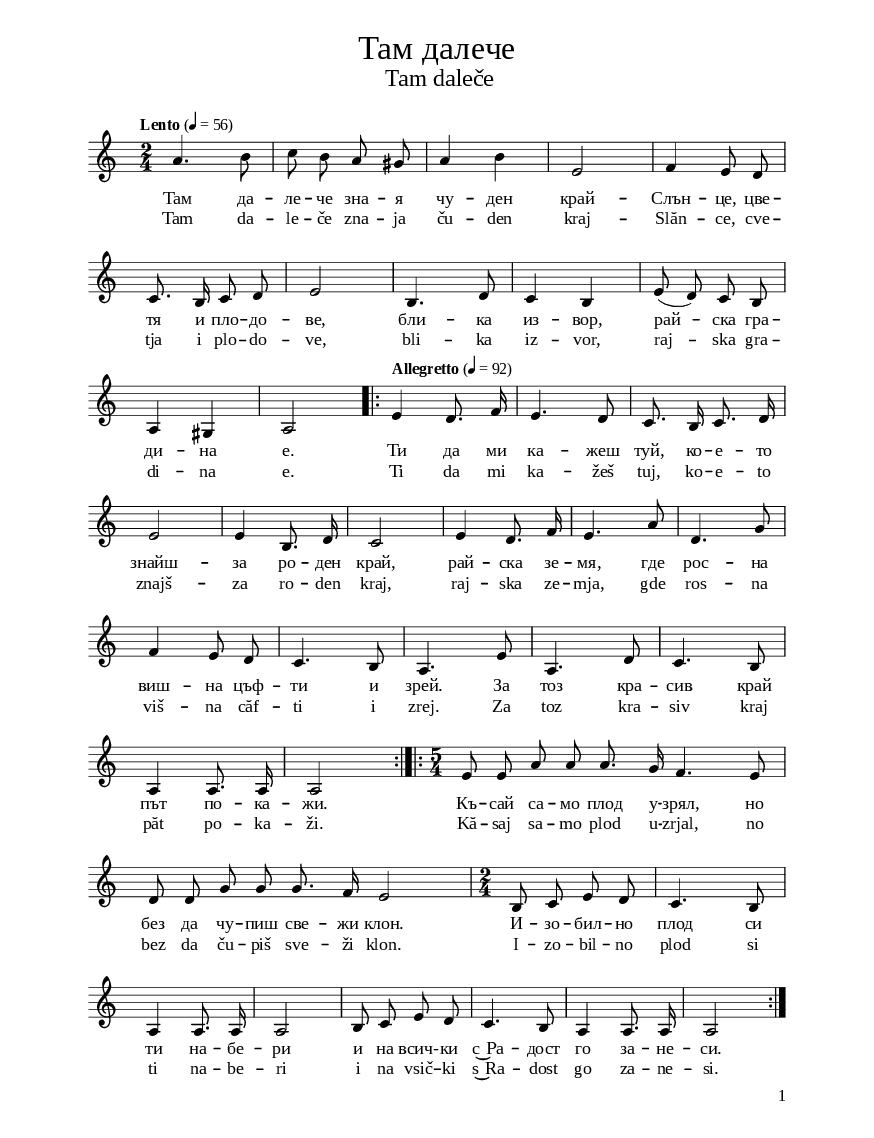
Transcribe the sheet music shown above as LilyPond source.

\version "2.24.1"

\include "include/globals.ily"

\bookpart {
  \label #'ref117
  \tocItem \markup "Там далече –  Tam daleče "
  \include "include/bookpart-paper.ily"
  \score {
    \include "include/score-layout.ily"

    \new Voice \absolute {
      \clef treble
      \key a \minor
      \time 2/4
      \tempoFunc "Lento" 4 "56"
      \autoBeamOff
      a'4. b'8 |  c''8 b'8 a'8 gis'8 | a'4 b'4 | e'2 |  f'4 e'8 d'8 \break |


      c'8. b16 c'8 d'8 | e'2 | b4. d'8 | c'4 b4 | e'8 ( d'8 ) c'8 b8 \break |


      a4 gis4 | a2 \bar ".|:"
      | \tempoFunc "Allegretto" 4 "92" | e'4 d'8. f'16 | e'4. d'8 |c'8. b16 c'8. d'16 \break |

      e'2 | e'4 b8. d'16 | c'2 | e'4 d'8. f'16 | e'4. a'8 | d'4. g'8 \break |

      f'4 e'8 d'8 | c'4. b8 |   \key a \minor a4. e'8 | a4. d'8 | c'4. b8 \break |

      a4 a8. a16 | a2 \bar ":|.|:"
      | \time 5/4
      e'8 e'8 a'8 a'8 a'8. g'16 f'4. e'8 \break |

      d'8 d'8 g'8 g'8 g'8. f'16 e'2 | \time 2/4  b8 c'8 e'8 d'8 | c'4. b8 \break |

      a4 a8. a16 | a2 | b8 c'8 e'8 d'8 | c'4. b8 | a4 a8. a16 | a2 \bar ":|."
    }

    \addlyrics {
      Там   да  --  ле
      --  че   зна  --  я   чу  --  ден   край -- Слън --  це,
      цве  --  тя   и   пло  --  до  --  ве,   бли  --  ка   из  --
      вор,   рай  --  ска   гра  --  ди  --  на   е.   Ти   да   ми   ка
      --  жеш   туй,   ко  --  е  --  то   знайш  --  за   ро  --  ден
      край,   рай  --  ска   зе  --  мя,   где   рос  --  на   виш  --
      на   цъф  --  ти   и   зрей.   За   тоз   кра  --  сив   край
      път   по  --  ка  --  жи.   Къ  --  сай   са  --  мо   плод   у  --
      зрял,   но   без   да   чу  --  пиш   све  --  жи   клон.   И  --
      зо  --  бил  --  но   плод   си   ти   на  --  бе  --  ри   и   на
      "всич-"  --  ки   с~Ра  --  дост   го   за  --  не  --  си.
    }

    \addlyrics {
      Tam   da  --  le
      --  če   zna  --  ja   ču  --  den   kraj -- Slăn --  ce,
      cve  --  tja   i   plo  --  do  --  ve,   bli  --  ka   iz  --
      vor,   raj  --  ska   gra  --  di  --  na   e.   Ti   da   mi   ka
      --  žeš   tuj,   ko  --  e  --  to   znajš  --  za   ro  --  den
      kraj,   raj  --  ska   ze  --  mja,   gde   ros  --  na   viš  --
      na   căf  --  ti   i   zrej.   Za   toz   kra  --  siv   kraj
      păt   po  --  ka  --  ži.   Kă  --  saj   sa  --  mo   plod   u  --
      zrjal,   no   bez   da   ču  --  piš   sve  --  ži   klon.   I  --
      zo  --  bil  --  no   plod   si   ti   na  --  be  --  ri   i   na
      vsič  --  ki   s~Ra  --  dost   go   za  --  ne  --  si.
    }

    \header {
      title = \titleFunc "Там далече" " Tam daleče"
    }

    \midi{}

  } % score

  \pageBreak


  % include foreign translation(s) of the song
  
\version "2.20.0"

\markup \fill-line { \fontsize #6 "Dort in der Ferne" }
\markup \null
\markup \null
\markup \fontsize #+2.5 {
  \hspace #10
  \override #'(baseline-skip . 2)

  \column {
    \line { " " }

    \line { " "Dort, in der Ferne, kenne ich ein wunderbares Land:  }

    \line { " "Sonne, Blumen und Früchte,  }

    \line { " "eine Quelle sprudelt, es ist ein Paradiesgarten.  }

    \line { " "Sag’ mir, was du weißt,  }

    \line { " "über die Heimat, paradiesische Erde,  }

    \line { " "wo der taubedeckt  Kirschbaum blüht und reift.  }

    \line { " "Zeig’ mir den Weg in dieses schöne Land.  }

    \line { " "Pflücke nur die reife Frucht,  }

    \line { " "ohne die jungen Triebe zu brechen.  }

    \line { " "Pflücke dir reichlich Früchte  }

    \line { " "und bringe sie allen mit Freude!  }

  }
}




} % bookpart
